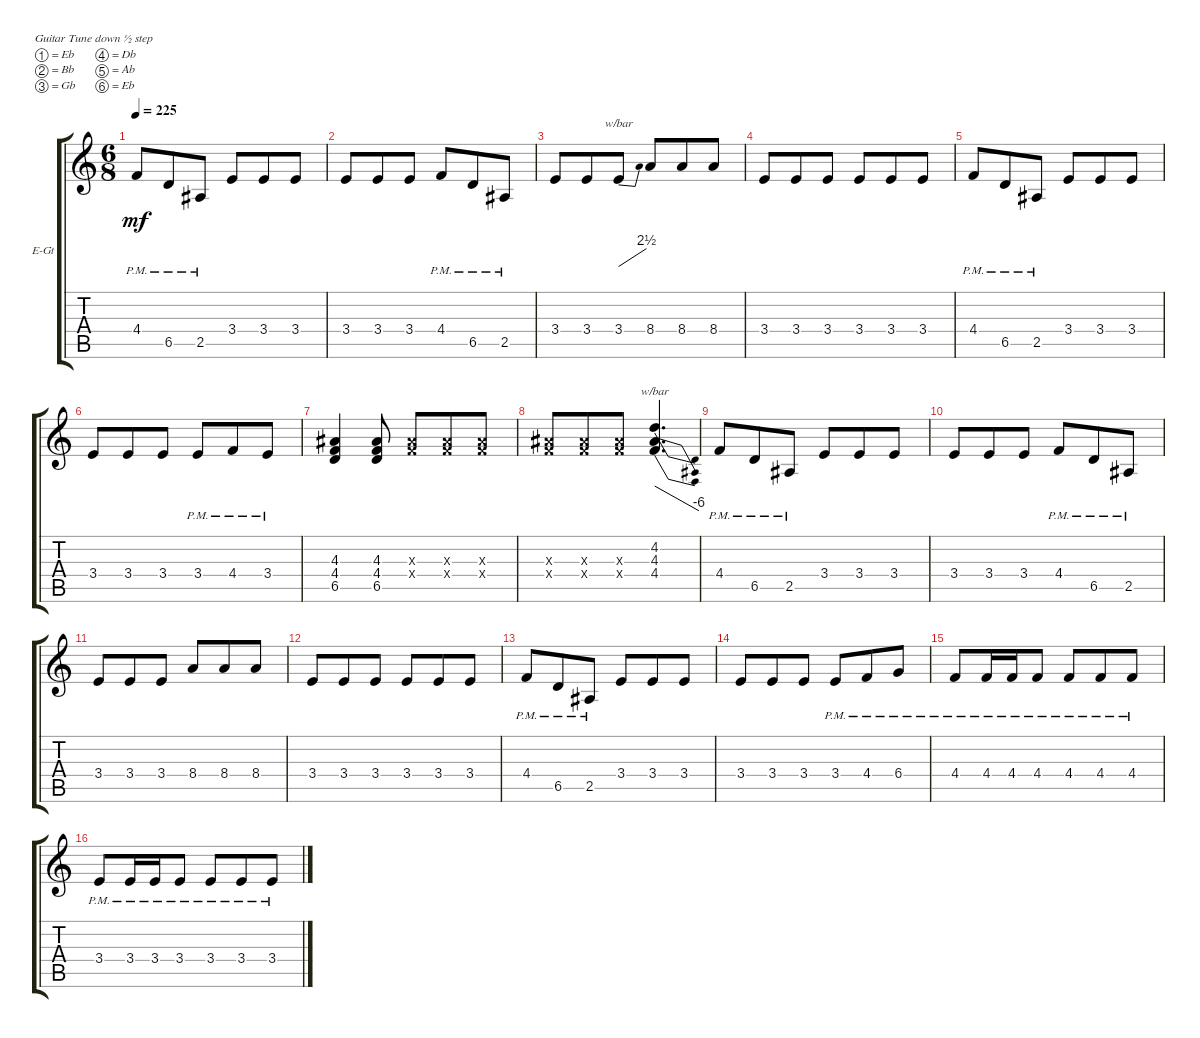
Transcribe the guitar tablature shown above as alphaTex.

\bracketExtendMode groupsimilarinstruments
\firstSystemTrackNameOrientation horizontal
\otherSystemsTrackNameOrientation horizontal
\track ("right" "E-Gt") {instrument distortionguitar}
\staff {score tabs}
\tuning (Eb4 Bb3 Gb3 Db3 Ab2 Eb2)
\ts (6 8)
\tempo 225
\clef g2
\ks c
4.4{pm}.8{dy mf} 6.5{pm}.8 2.5{pm}.8 3.4.8 3.4.8 3.4.8 |
3.4.8 3.4.8 3.4.8 4.4{pm}.8 6.5{pm}.8 2.5{pm}.8 |
3.4.8 3.4.8 3.4.8{tbe (dive default 43.8 0 59.4 10)} 8.4.8 8.4.8 8.4.8 |
3.4.8 3.4.8 3.4.8 3.4.8 3.4.8 3.4.8 |
4.4{pm}.8 6.5{pm}.8 2.5{pm}.8 3.4.8 3.4.8 3.4.8 |
3.4.8 3.4.8 3.4.8 3.4{pm}.8 4.4{pm}.8 3.4{pm}.8 |
(4.3 4.4 6.5).4 (6.5 4.4 4.3).8 (4.3{x} 4.4{x}).8 (4.3{x} 4.4{x}).8 (4.3{x} 4.4{x}).8 |
(4.3{x} 4.4{x}).8 (4.3{x} 4.4{x}).8 (4.3{x} 4.4{x}).8 (4.3 4.4 4.2).4{d tbe (dive default 49.199999999999996 0 60 -24)} |
4.4{pm}.8 6.5{pm}.8 2.5{pm}.8 3.4.8 3.4.8 3.4.8 |
3.4.8 3.4.8 3.4.8 4.4{pm}.8 6.5{pm}.8 2.5{pm}.8 |
3.4.8 3.4.8 3.4.8 8.4.8 8.4.8 8.4.8 |
3.4.8 3.4.8 3.4.8 3.4.8 3.4.8 3.4.8 |
4.4{pm}.8 6.5{pm}.8 2.5{pm}.8 3.4.8 3.4.8 3.4.8 |
3.4.8 3.4.8 3.4.8 3.4{pm}.8 4.4{pm}.8 6.4{pm}.8 |
4.4{pm}.8 4.4{pm}.16 4.4{pm}.16 4.4{pm}.8 4.4{pm}.8 4.4{pm}.8 4.4{pm}.8 |
3.4{pm}.8 3.4{pm}.16 3.4{pm}.16 3.4{pm}.8 3.4{pm}.8 3.4{pm}.8 3.4{pm}.8
